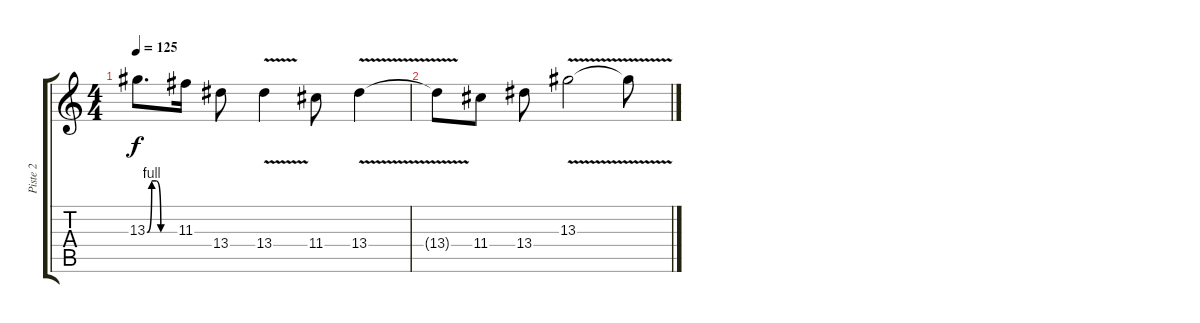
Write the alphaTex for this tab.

\track ("Piste 2" "Piste 2") {instrument distortionguitar}
\staff {score tabs}
\tuning (E4 B3 G3 D3 A2 E2) {hide}
\ts (4 4)
\tempo 125
\clef g2
\ks c
13.3{be (custom 0 0 10 4 20 4 30 0 60 0)}.8{d dy f} 11.3.16 13.4.8 13.4{v}.4 11.4.8 13.4{v}.4 |
13.4{t}.8 11.4.8 13.4.8 13.3{v}.2 13.3{t}.8
